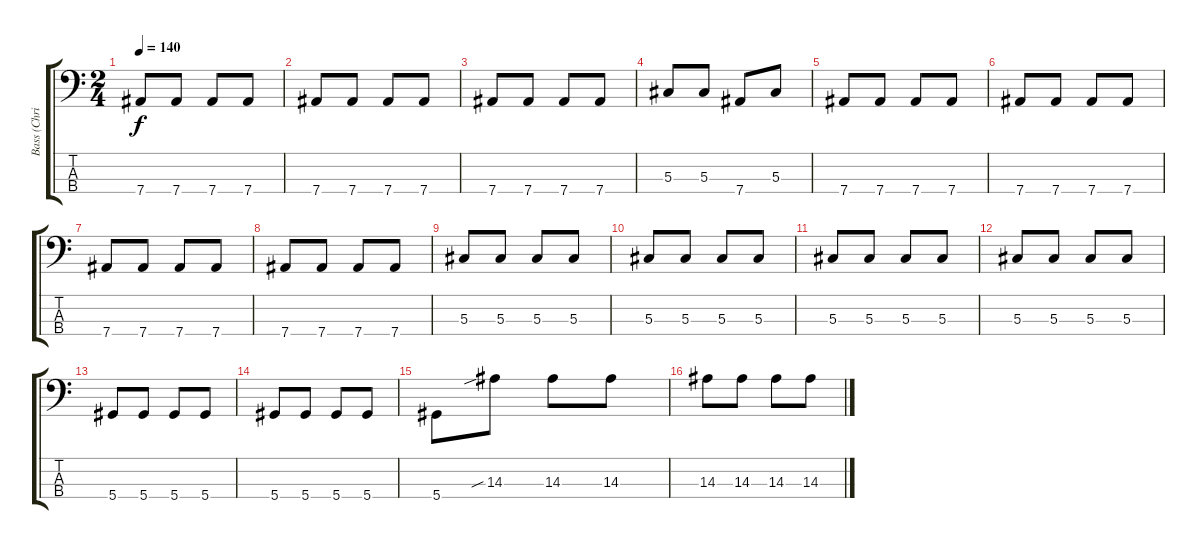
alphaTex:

\track ("Bass (Chris Steele)" "Bass (Chri") {instrument electricbasspick}
\staff {score tabs}
\tuning (Gb2 Db2 Ab1 Eb1) {hide}
\ts (2 4)
\tempo 140
\clef f4
\ks c
7.4.8{dy f} 7.4.8 7.4.8 7.4.8 |
7.4.8 7.4.8 7.4.8 7.4.8 |
7.4.8 7.4.8 7.4.8 7.4.8 |
5.3.8 5.3.8 7.4.8 5.3.8 |
7.4.8 7.4.8 7.4.8 7.4.8 |
7.4.8 7.4.8 7.4.8 7.4.8 |
7.4.8 7.4.8 7.4.8 7.4.8 |
7.4.8 7.4.8 7.4.8 7.4.8 |
5.3.8 5.3.8 5.3.8 5.3.8 |
5.3.8 5.3.8 5.3.8 5.3.8 |
5.3.8 5.3.8 5.3.8 5.3.8 |
5.3.8 5.3.8 5.3.8 5.3.8 |
5.4.8 5.4.8 5.4.8 5.4.8 |
5.4.8 5.4.8 5.4.8 5.4.8 |
5.4.8 14.3{sib}.8 14.3.8 14.3.8 |
14.3.8 14.3.8 14.3.8 14.3.8
